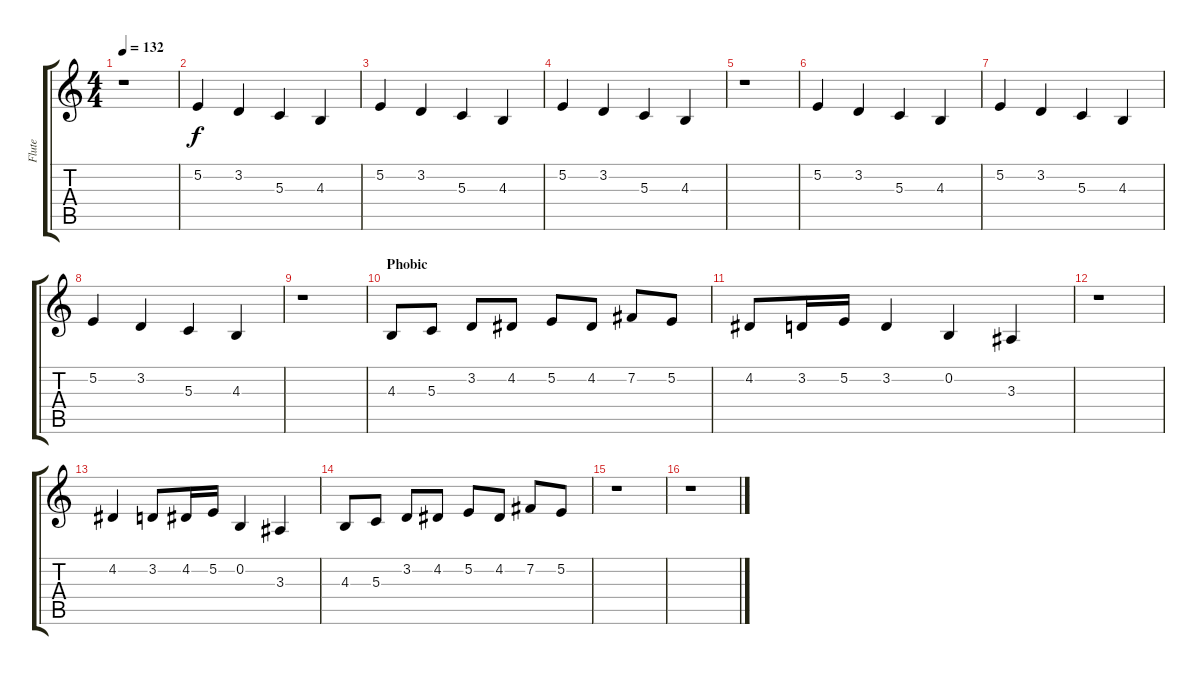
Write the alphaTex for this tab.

\track ("Flute" "Flute") {instrument flute}
\staff {score tabs}
\tuning (E4 B3 G3 D3 A2 E2) {hide}
\ts (4 4)
\tempo 132
\clef g2
\ks c
r.1{dy f} |
5.2.4 3.2.4 5.3.4 4.3.4 |
5.2.4 3.2.4 5.3.4 4.3.4 |
5.2.4 3.2.4 5.3.4 4.3.4 |
r.1 |
5.2.4 3.2.4 5.3.4 4.3.4 |
5.2.4 3.2.4 5.3.4 4.3.4 |
5.2.4 3.2.4 5.3.4 4.3.4 |
r.1 |
\section ("" "Phobic")
4.3.8 5.3.8 3.2.8 4.2.8 5.2.8 4.2.8 7.2.8 5.2.8 |
4.2.8 3.2.16 5.2.16 3.2.4 0.2.4 3.3.4 |
r.1 |
4.2.4 3.2.8 4.2.16 5.2.16 0.2.4 3.3.4 |
4.3.8 5.3.8 3.2.8 4.2.8 5.2.8 4.2.8 7.2.8 5.2.8 |
r.1 |
r.1
